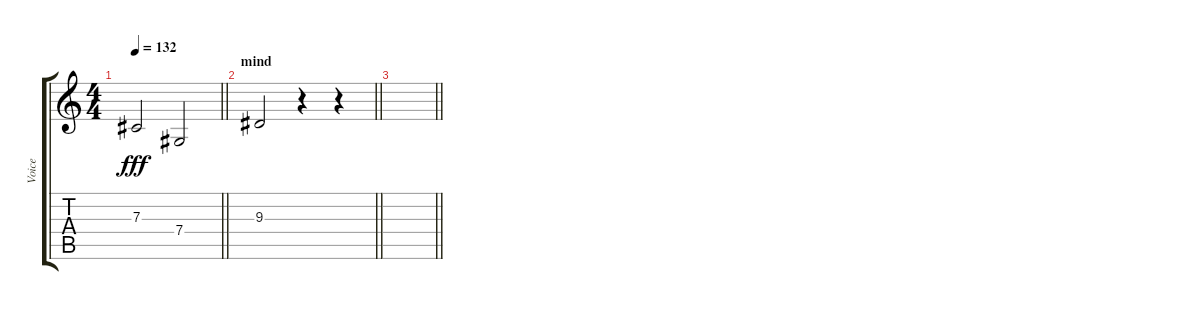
\track ("Voice" "Voice") {instrument synthvoice}
\staff {score tabs}
\tuning (Eb4 Bb3 Gb3 Db3 Ab2 Eb2) {hide}
\ts (4 4)
\tempo 132
\clef g2
\barLineRight lightlight
\ks c
7.3.2{dy fff} 7.4.2 |
\section ("" "mind ")
\barLineRight lightlight
9.3.2 r.4 r.4 |
\section ("" "")
\barLineRight lightlight
